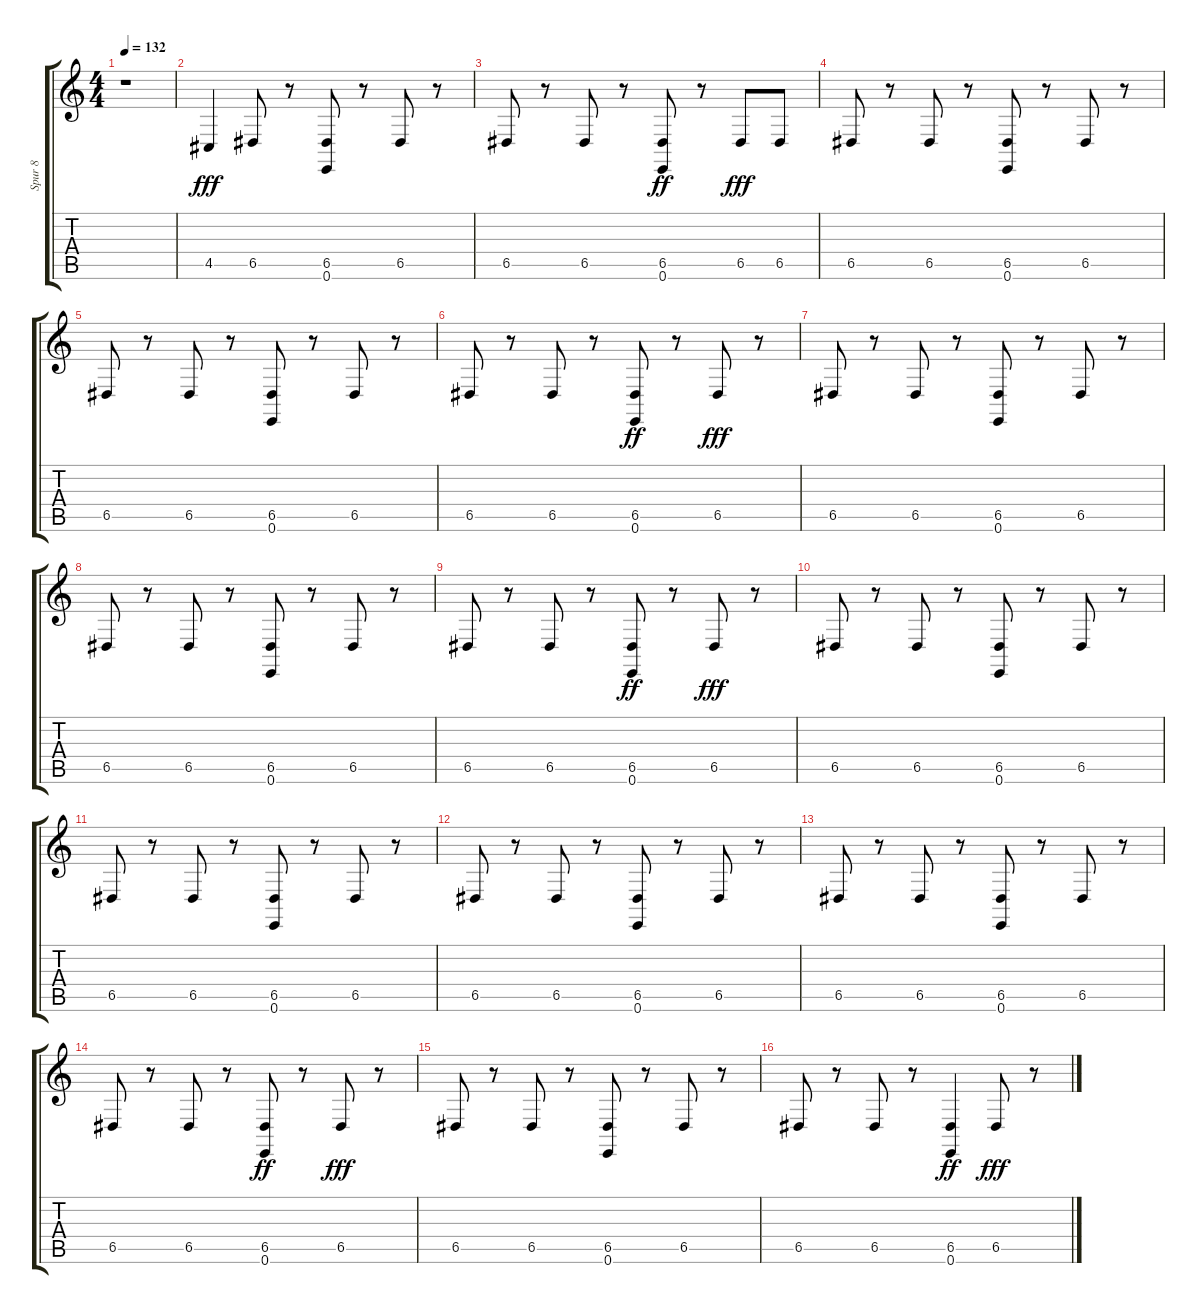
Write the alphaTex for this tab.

\track ("Spur 8" "Spur 8") {instrument celesta}
\staff {score tabs}
\tuning (E4 B3 G3 D3 A2 E2) {hide}
\ts (4 4)
\tempo 132
\clef g2
\ks c
r.1{dy fff instrument celesta} |
4.5.4 6.5.8 r.8 (6.5 0.6).8 r.8 6.5.8 r.8 |
6.5.8 r.8 6.5.8 r.8 (6.5 0.6).8{dy ff} r.8 6.5.8{dy fff} 6.5.8 |
6.5.8 r.8 6.5.8 r.8 (6.5 0.6).8 r.8 6.5.8 r.8 |
6.5.8 r.8 6.5.8 r.8 (6.5 0.6).8 r.8 6.5.8 r.8 |
6.5.8 r.8 6.5.8 r.8 (6.5 0.6).8{dy ff} r.8 6.5.8{dy fff} r.8 |
6.5.8 r.8 6.5.8 r.8 (6.5 0.6).8 r.8 6.5.8 r.8 |
6.5.8 r.8 6.5.8 r.8 (6.5 0.6).8 r.8 6.5.8 r.8 |
6.5.8 r.8 6.5.8 r.8 (6.5 0.6).8{dy ff} r.8 6.5.8{dy fff} r.8 |
6.5.8 r.8 6.5.8 r.8 (6.5 0.6).8 r.8 6.5.8 r.8 |
6.5.8 r.8 6.5.8 r.8 (6.5 0.6).8 r.8 6.5.8 r.8 |
6.5.8 r.8 6.5.8 r.8 (6.5 0.6).8 r.8 6.5.8 r.8 |
6.5.8 r.8 6.5.8 r.8 (6.5 0.6).8 r.8 6.5.8 r.8 |
6.5.8 r.8 6.5.8 r.8 (6.5 0.6).8{dy ff} r.8 6.5.8{dy fff} r.8 |
6.5.8 r.8 6.5.8 r.8 (6.5 0.6).8 r.8 6.5.8 r.8 |
6.5.8 r.8 6.5.8 r.8 (6.5 0.6).4{dy ff} 6.5.8{dy fff} r.8
